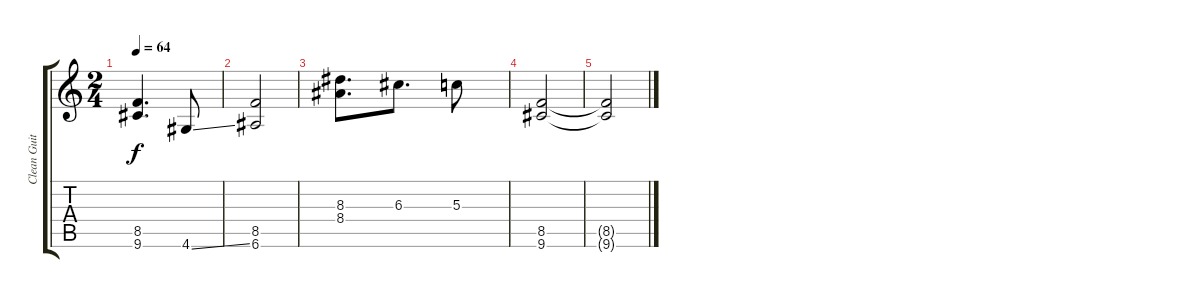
\track ("Clean Guitar" "Clean Guit") {instrument electricguitarjazz}
\staff {score tabs}
\tuning (E4 B3 G3 D3 A2 E2) {hide}
\ts (2 4)
\tempo 64
\clef g2
\ks c
(8.5{t} 9.6{t}).4{d dy f} 4.6{ss}.8 |
(8.5 6.6).2 |
(8.3 8.4).8{d} 6.3.8{d} 5.3.8 |
(8.5 9.6).2 |
(8.5{t} 9.6{t}).2
